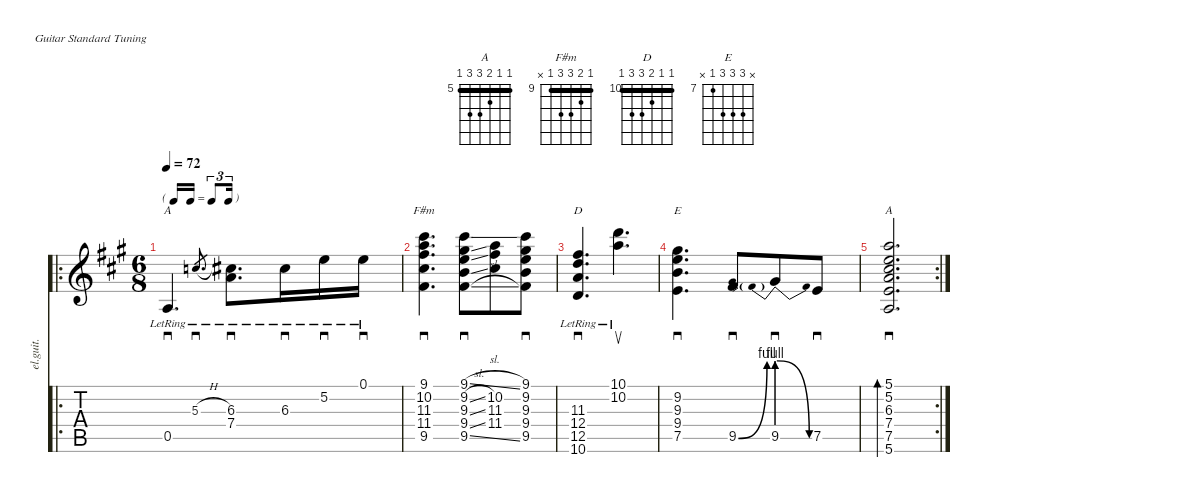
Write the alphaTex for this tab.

\defaultSystemsLayout 4
\hideDynamics
\bracketExtendMode nobrackets
\track ("Clean Guitar" "el.guit.") {defaultSystemsLayout 5 instrument electricguitarclean}
\staff {score tabs}
\tuning (E4 B3 G3 D3 A2 E2)
\chord ("A" 5 5 6 7 4 x) {firstfret 5 showfingering false barre 5}
\chord ("F#m" 9 10 11 11 9 x) {firstfret 9 showfingering false barre 9}
\chord ("D" 10 10 11 12 12 10) {firstfret 10 showfingering false barre (10 10)}
\chord ("E" x 9 9 9 7 x) {firstfret 7 showfingering false}
\chord ("A" 5 5 6 7 7 5) {firstfret 5 showfingering false barre (5 5)}
\ro
\ts (6 8)
\beaming (8 3 3)
\tf triplet16th
\tempo 72
\clef g2
\scale
0.411684
\ks a
0.5{lr acc forcenatural}.4{d sd ch "A" dy mf instrument electricguitarclean beam Up} 5.3{h lr acc forcenatural}.8{d sd gr beam Up} (7.4{lr acc forcenatural} 6.3{lr acc #}).8{d sd beam Down} 6.3{lr acc #}.16{sd beam Down} 5.2{lr acc forcenatural}.16{sd beam Down} 0.1{lr acc forcenatural}.16{sd beam Down} |
\scale
0.310783 (9.5{acc #} 11.4{acc #} 11.3{acc #} 10.2{acc forcenatural} 9.1{acc #}).4{d sd ch "F#m" beam Down} (9.1{sl acc #} 9.2{sl acc #} 9.3{sl acc forcenatural} 9.4{sl acc forcenatural} 9.5{sl acc #}).8{sd beam Down} (11.4{acc #} 11.3{acc #} 10.2{acc forcenatural}).8{beam Down} (9.1{acc #} 9.2{acc #} 9.3{acc forcenatural} 9.4{acc forcenatural} 9.5{acc #}).8{sd beam Down} |
(10.6{lr acc forcenatural} 12.5{lr acc forcenatural} 12.4{lr acc forcenatural} 11.3{lr acc #}).4{d sd ch "D" beam Up} (10.1{lr acc forcenatural} 10.2{lr acc forcenatural}).4{d su beam Down} |
(7.5{acc forcenatural} 9.4{acc forcenatural} 9.3{acc forcenatural} 9.2{acc #}).4{d sd ch "E" beam Down} 9.5{be (bend 0 0 15 4) acc #}.8{sd beam Up} 9.5{be (prebendrelease 0 4 15 0)}.8{sd beam Up} 7.5{acc forcenatural}.8{sd beam Up} |
\rc 2
(5.6{acc forcenatural} 7.5{acc forcenatural} 7.4{acc forcenatural} 6.3{acc #} 5.2{acc forcenatural} 5.1{acc forcenatural}).2{d sd bd 30 ch "A" beam Up}
